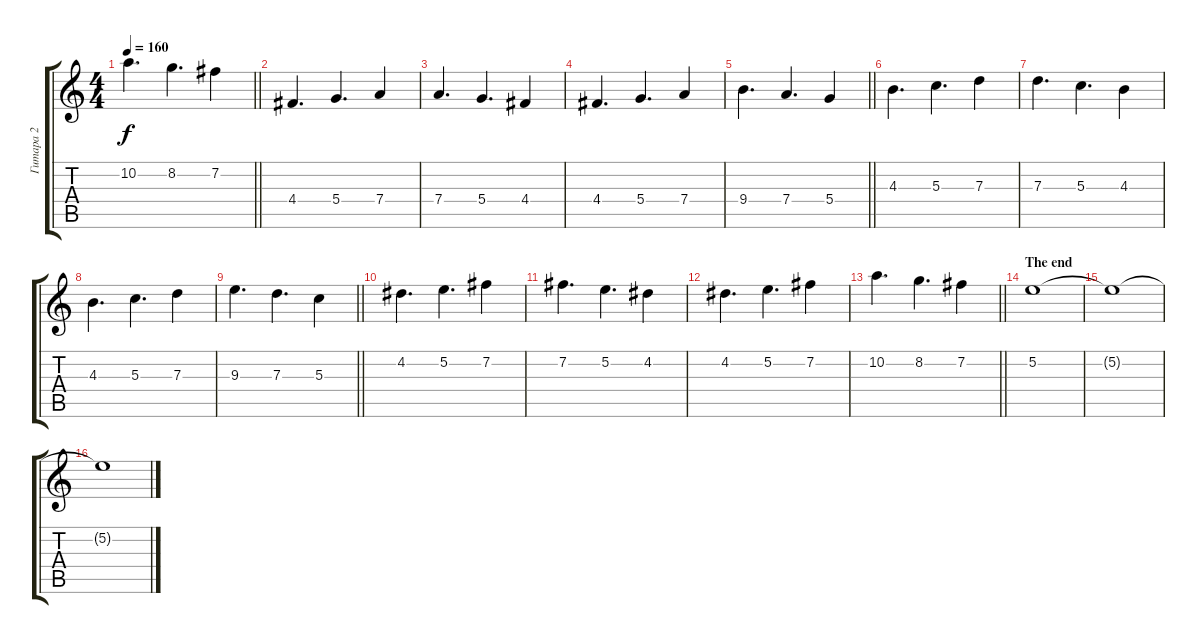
\track ("Гитара 2" "Гитара 2") {instrument overdrivenguitar}
\staff {score tabs}
\tuning (E4 B3 G3 D3 A2 E2) {hide}
\ts (4 4)
\tempo 160
\clef g2
\barLineRight lightlight
\ks c
10.2.4{d dy f} 8.2.4{d} 7.2.4 |
4.4.4{d} 5.4.4{d} 7.4.4 |
7.4.4{d} 5.4.4{d} 4.4.4 |
4.4.4{d} 5.4.4{d} 7.4.4 |
\barLineRight lightlight
9.4.4{d} 7.4.4{d} 5.4.4 |
4.3.4{d} 5.3.4{d} 7.3.4 |
7.3.4{d} 5.3.4{d} 4.3.4 |
4.3.4{d} 5.3.4{d} 7.3.4 |
\barLineRight lightlight
9.3.4{d} 7.3.4{d} 5.3.4 |
4.2.4{d} 5.2.4{d} 7.2.4 |
7.2.4{d} 5.2.4{d} 4.2.4 |
4.2.4{d} 5.2.4{d} 7.2.4 |
\barLineRight lightlight
10.2.4{d} 8.2.4{d} 7.2.4 |
\section ("" "The end")
5.2.1 |
5.2{t}.1 |
5.2{t}.1
